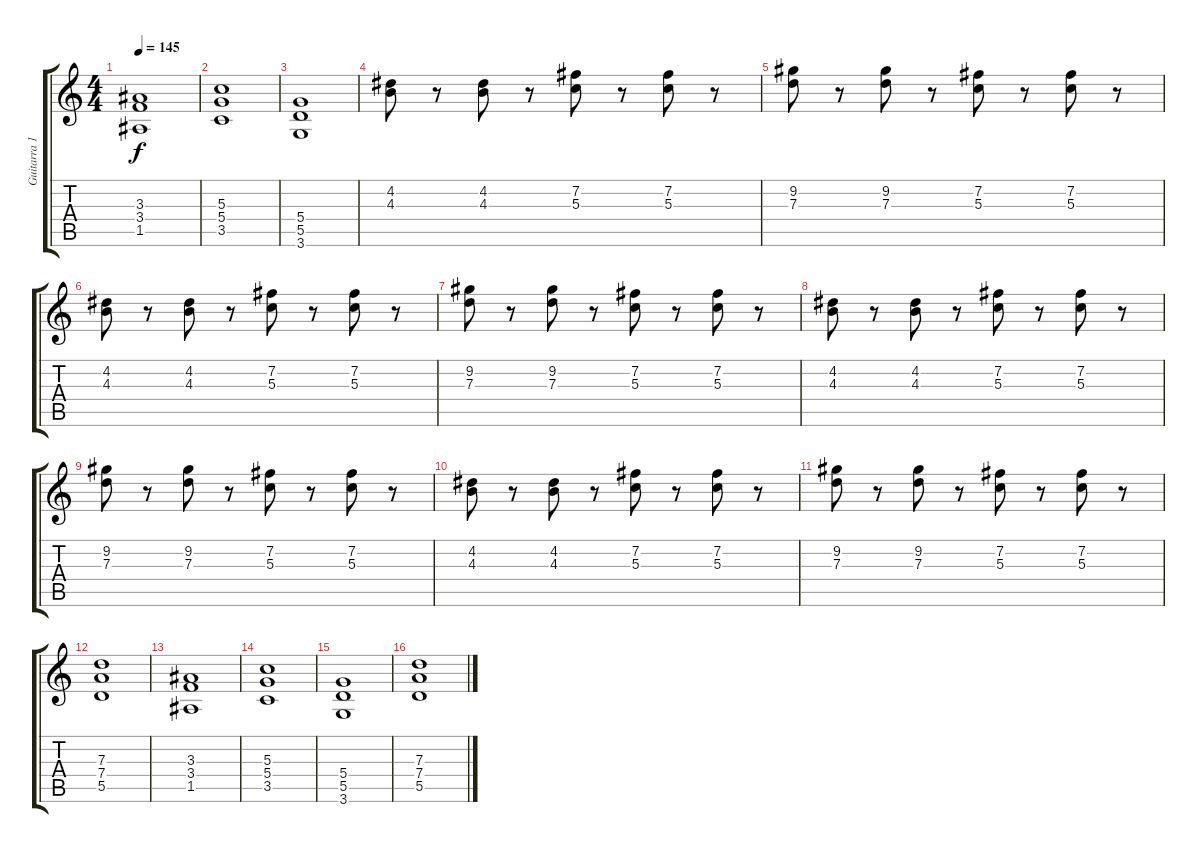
\track ("Guitarra 1 - Mathias" "Guitarra 1") {instrument distortionguitar}
\staff {score tabs}
\tuning (E4 B3 G3 D3 A2 E2) {hide}
\ts (4 4)
\tempo 145
\clef g2
\ks c
(3.3 3.4 1.5).1{dy f} |
(5.3 5.4 3.5).1 |
(5.4 5.5 3.6).1 |
(4.2 4.3).8 r.8 (4.2 4.3).8 r.8 (7.2 5.3).8 r.8 (7.2 5.3).8 r.8 |
(9.2 7.3).8 r.8 (9.2 7.3).8 r.8 (7.2 5.3).8 r.8 (7.2 5.3).8 r.8 |
(4.2 4.3).8 r.8 (4.2 4.3).8 r.8 (7.2 5.3).8 r.8 (7.2 5.3).8 r.8 |
(9.2 7.3).8 r.8 (9.2 7.3).8 r.8 (7.2 5.3).8 r.8 (7.2 5.3).8 r.8 |
(4.2 4.3).8 r.8 (4.2 4.3).8 r.8 (7.2 5.3).8 r.8 (7.2 5.3).8 r.8 |
(9.2 7.3).8 r.8 (9.2 7.3).8 r.8 (7.2 5.3).8 r.8 (7.2 5.3).8 r.8 |
(4.2 4.3).8 r.8 (4.2 4.3).8 r.8 (7.2 5.3).8 r.8 (7.2 5.3).8 r.8 |
(9.2 7.3).8 r.8 (9.2 7.3).8 r.8 (7.2 5.3).8 r.8 (7.2 5.3).8 r.8 |
(7.3 7.4 5.5).1 |
(3.3 3.4 1.5).1 |
(5.3 5.4 3.5).1 |
(5.4 5.5 3.6).1 |
(7.3 7.4 5.5).1
